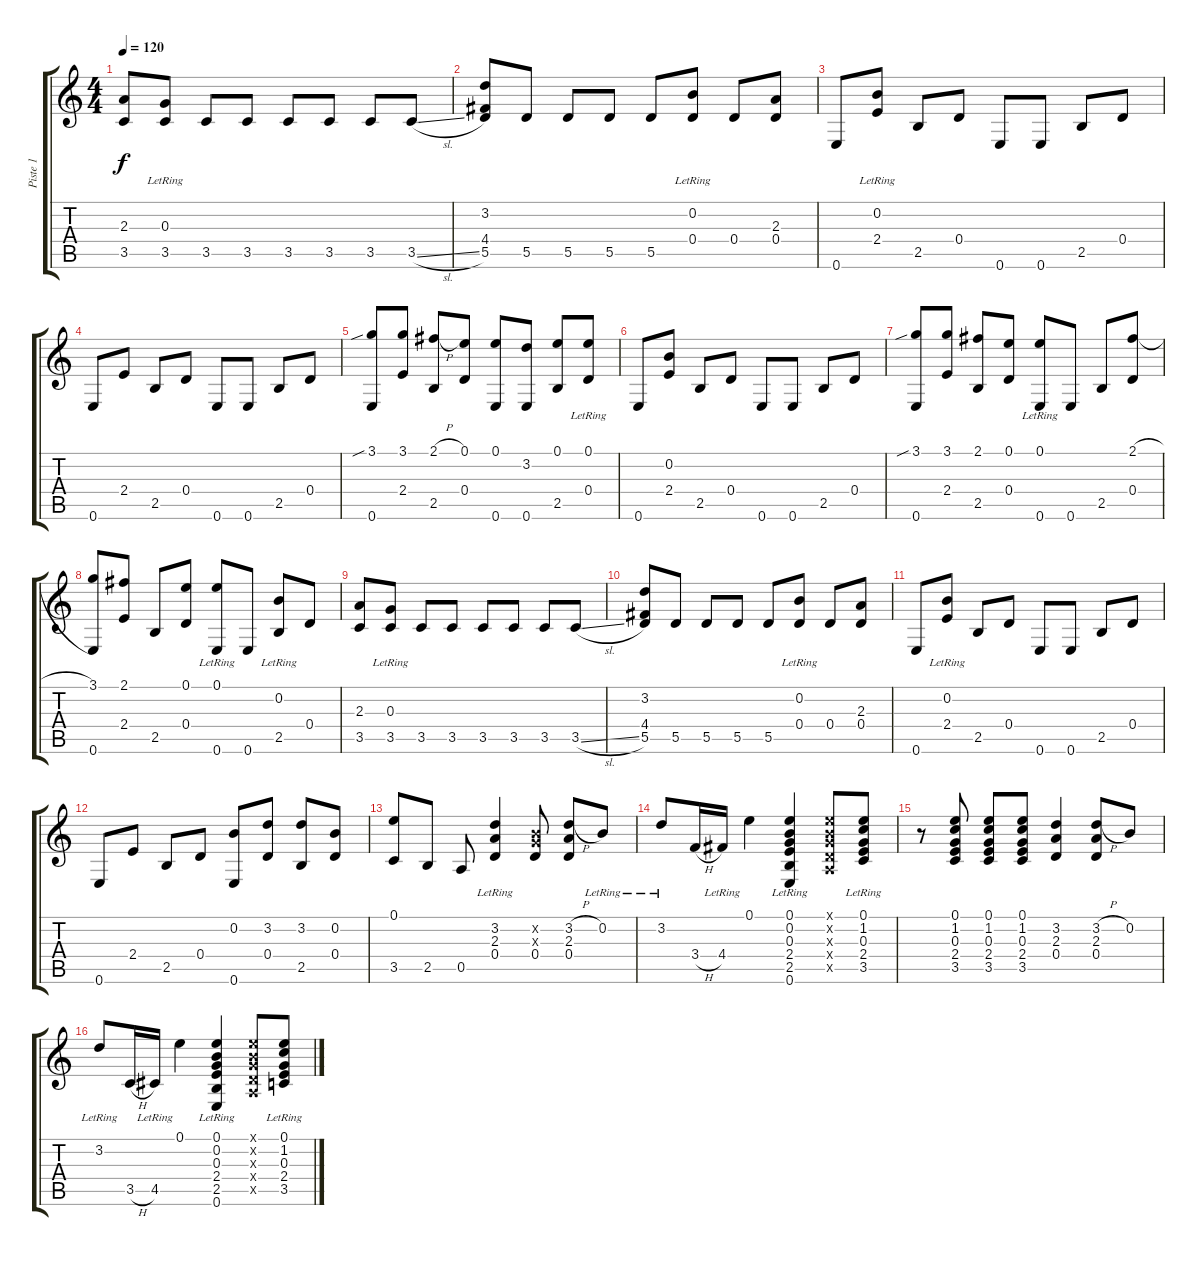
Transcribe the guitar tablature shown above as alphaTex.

\track ("Piste 1" "Piste 1") {instrument acousticguitarsteel}
\staff {score tabs}
\tuning (E4 B3 G3 D3 A2 E2) {hide}
\ts (4 4)
\tempo 120
\clef g2
\ks c
(2.3 3.5).8{dy f} (0.3{lr} 3.5).8 3.5.8 3.5.8 3.5.8 3.5.8 3.5.8 3.5{sl}.8 |
(3.2 4.4 5.5).8 5.5.8 5.5.8 5.5.8 5.5.8 (0.2{lr} 0.4).8 0.4.8 (2.3 0.4).8 |
0.6.8 (0.2{lr} 2.4).8 2.5.8 0.4.8 0.6.8 0.6.8 2.5.8 0.4.8 |
0.6.8 2.4.8 2.5.8 0.4.8 0.6.8 0.6.8 2.5.8 0.4.8 |
(3.1{sib} 0.6).8 (3.1 2.4).8 (2.1{h} 2.5).8 (0.1 0.4).8 (0.1 0.6).8 (3.2 0.6).8 (0.1 2.5).8 (0.1{lr} 0.4).8 |
0.6.8 (0.2 2.4).8 2.5.8 0.4.8 0.6.8 0.6.8 2.5.8 0.4.8 |
(3.1{sib} 0.6).8 (3.1 2.4).8 (2.1 2.5).8 (0.1 0.4).8 (0.1{lr} 0.6{lr}).8 0.6.8 2.5.8 (2.1{h} 0.4).8 |
(3.1 0.6).8 (2.1 2.4).8 2.5.8 (0.1 0.4).8 (0.1{lr} 0.6).8 0.6.8 (0.2{lr} 2.5).8 0.4.8 |
(2.3 3.5).8 (0.3{lr} 3.5).8 3.5.8 3.5.8 3.5.8 3.5.8 3.5.8 3.5{sl}.8 |
(3.2 4.4 5.5).8 5.5.8 5.5.8 5.5.8 5.5.8 (0.2{lr} 0.4).8 0.4.8 (2.3 0.4).8 |
0.6.8 (0.2{lr} 2.4).8 2.5.8 0.4.8 0.6.8 0.6.8 2.5.8 0.4.8 |
0.6.8 2.4.8 2.5.8 0.4.8 (0.2 0.6).8 (3.2 0.4).8 (3.2 2.5).8 (0.2 0.4).8 |
(0.1 3.5).8 2.5.8 0.5.8 (3.2{lr} 2.3{lr} 0.4{lr}).4 (0.2{x} 0.3{x} 0.4).8 (3.2{h} 2.3 0.4).8 0.2{lr}.8 |
3.2{lr}.8 3.4{h}.16 4.4{lr}.16 0.1.4 (0.1{lr} 0.2{lr} 0.3{lr} 2.4{lr} 2.5{lr} 0.6{lr}).4 (0.1{x} 0.2{x} 0.3{x} 0.4{x} 0.5{x}).8 (0.1{lr} 1.2{lr} 0.3{lr} 2.4{lr} 3.5{lr}).8 |
r.8 (0.1 1.2 0.3 2.4 3.5).8 (0.1 1.2 0.3 2.4 3.5).8 (0.1 1.2 0.3 2.4 3.5).8 (3.2 2.3 0.4).4 (3.2{h} 2.3 0.4).8 0.2.8 |
3.2{lr}.8 3.5{h}.16 4.5{lr}.16 0.1.4 (0.1{lr} 0.2 0.3 2.4 2.5 0.6).4 (0.1{x} 0.2{x} 0.3{x} 0.4{x} 0.5{x}).8 (0.1{lr} 1.2{lr} 0.3{lr} 2.4{lr} 3.5{lr}).8
